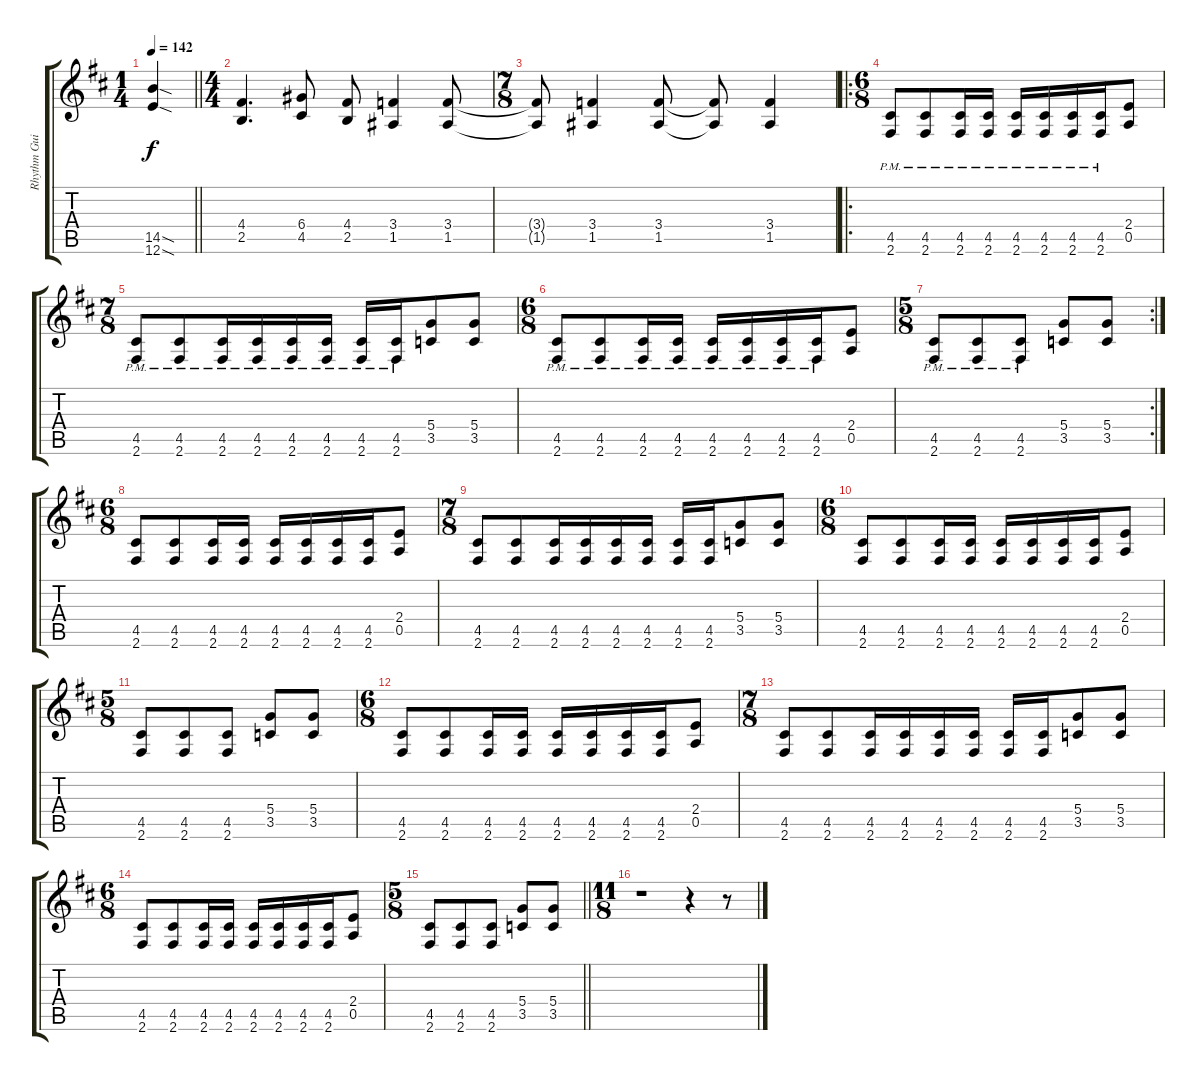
\track ("Rhythm Guitar" "Rhythm Gui") {instrument overdrivenguitar}
\staff {score tabs}
\tuning (E4 B3 G3 D3 A2 E2) {hide}
\ts (1 4)
\tempo 142
\clef g2
\barLineRight lightlight
\ks d
(14.5{sod} 12.6{sod}).4{dy f instrument overdrivenguitar} |
\ts (4 4)
(4.4 2.5).4{d} (6.4 4.5).8 (4.4 2.5).8 (3.4 1.5).4 (3.4 1.5).8 |
\ts (7 8)
(3.4{t} 1.5{t}).8 (3.4 1.5).4 (3.4 1.5).8 (3.4{t} 1.5{t}).8 (3.4 1.5).4 |
\ro
\ts (6 8)
(4.5{pm} 2.6{pm}).8 (4.5{pm} 2.6{pm}).8 (4.5{pm} 2.6{pm}).16 (4.5{pm} 2.6{pm}).16 (4.5{pm} 2.6{pm}).16 (4.5{pm} 2.6{pm}).16 (4.5{pm} 2.6{pm}).16 (4.5{pm} 2.6{pm}).16 (2.4 0.5).8 |
\ts (7 8)
(4.5{pm} 2.6{pm}).8 (4.5{pm} 2.6{pm}).8 (4.5{pm} 2.6{pm}).16 (4.5{pm} 2.6{pm}).16 (4.5{pm} 2.6{pm}).16 (4.5{pm} 2.6{pm}).16 (4.5{pm} 2.6{pm}).16 (4.5{pm} 2.6{pm}).16 (5.4 3.5).8 (5.4 3.5).8 |
\ts (6 8)
(4.5{pm} 2.6{pm}).8 (4.5{pm} 2.6{pm}).8 (4.5{pm} 2.6{pm}).16 (4.5{pm} 2.6{pm}).16 (4.5{pm} 2.6{pm}).16 (4.5{pm} 2.6{pm}).16 (4.5{pm} 2.6{pm}).16 (4.5{pm} 2.6{pm}).16 (2.4 0.5).8 |
\rc 2
\ts (5 8)
(4.5{pm} 2.6{pm}).8 (4.5{pm} 2.6{pm}).8 (4.5{pm} 2.6{pm}).8 (5.4 3.5).8 (5.4 3.5).8 |
\ts (6 8)
(4.5 2.6).8 (4.5 2.6).8 (4.5 2.6).16 (4.5 2.6).16 (4.5 2.6).16 (4.5 2.6).16 (4.5 2.6).16 (4.5 2.6).16 (2.4 0.5).8 |
\ts (7 8)
(4.5 2.6).8 (4.5 2.6).8 (4.5 2.6).16 (4.5 2.6).16 (4.5 2.6).16 (4.5 2.6).16 (4.5 2.6).16 (4.5 2.6).16 (5.4 3.5).8 (5.4 3.5).8 |
\ts (6 8)
(4.5 2.6).8 (4.5 2.6).8 (4.5 2.6).16 (4.5 2.6).16 (4.5 2.6).16 (4.5 2.6).16 (4.5 2.6).16 (4.5 2.6).16 (2.4 0.5).8 |
\ts (5 8)
(4.5 2.6).8 (4.5 2.6).8 (4.5 2.6).8 (5.4 3.5).8 (5.4 3.5).8 |
\ts (6 8)
(4.5 2.6).8 (4.5 2.6).8 (4.5 2.6).16 (4.5 2.6).16 (4.5 2.6).16 (4.5 2.6).16 (4.5 2.6).16 (4.5 2.6).16 (2.4 0.5).8 |
\ts (7 8)
(4.5 2.6).8 (4.5 2.6).8 (4.5 2.6).16 (4.5 2.6).16 (4.5 2.6).16 (4.5 2.6).16 (4.5 2.6).16 (4.5 2.6).16 (5.4 3.5).8 (5.4 3.5).8 |
\ts (6 8)
(4.5 2.6).8 (4.5 2.6).8 (4.5 2.6).16 (4.5 2.6).16 (4.5 2.6).16 (4.5 2.6).16 (4.5 2.6).16 (4.5 2.6).16 (2.4 0.5).8 |
\ts (5 8)
\barLineRight lightlight
(4.5 2.6).8 (4.5 2.6).8 (4.5 2.6).8 (5.4 3.5).8 (5.4 3.5).8 |
\ts (11 8)
r.1 r.4 r.8
